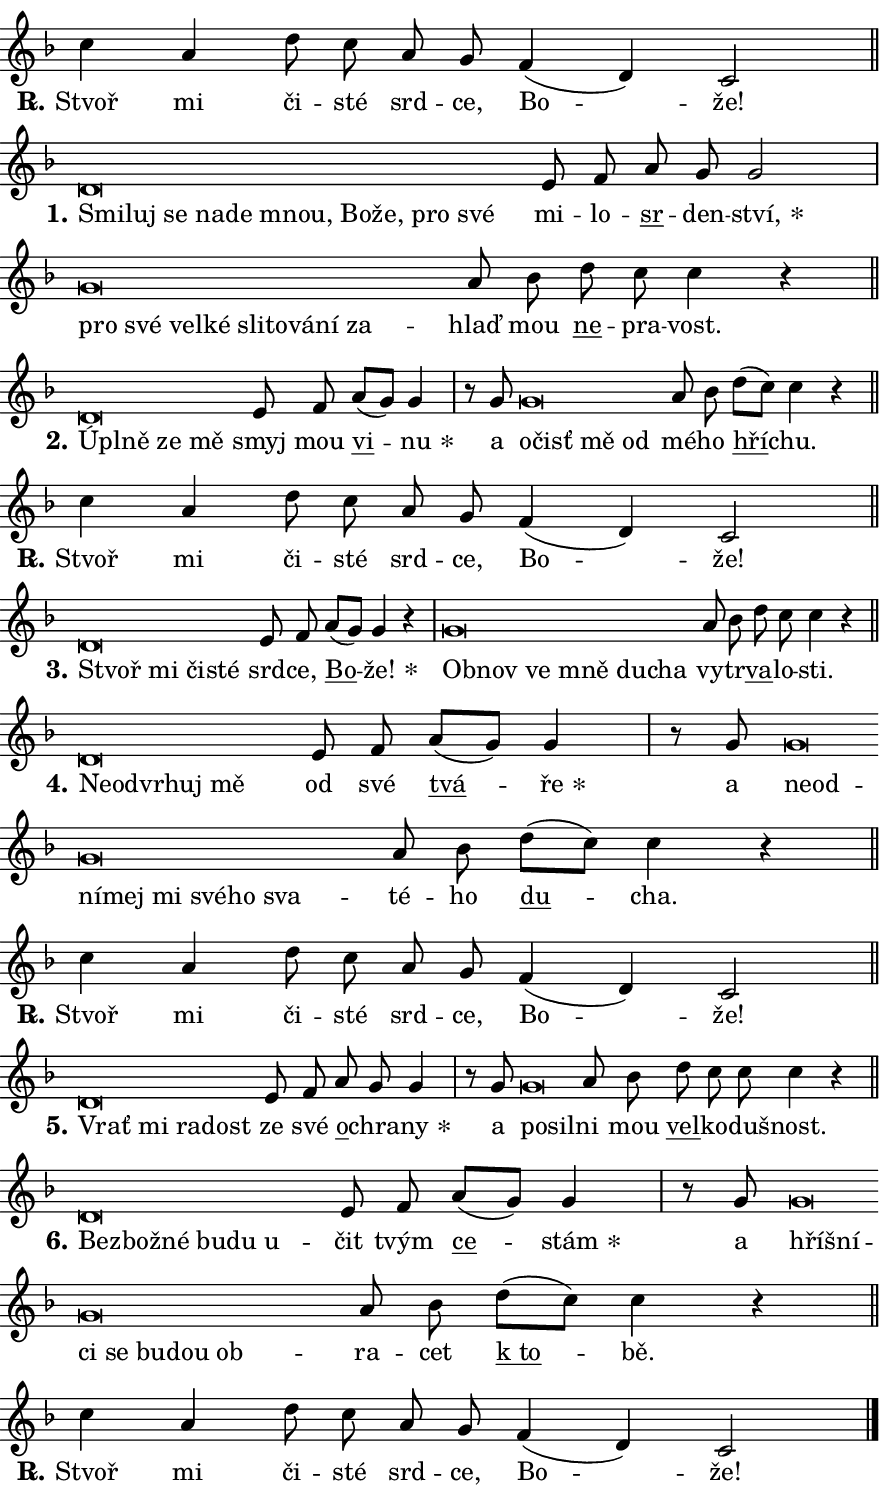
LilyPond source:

\version "2.24.0"
\header { tagline = "" }
\paper {
  indent = 0\cm
  top-margin = 0\cm
  right-margin = 0.13\cm % to fit lyric hyphens
  bottom-margin = 0\cm
  left-margin = 0\cm
  paper-width = 15\cm
  page-breaking = #ly:one-page-breaking
  system-system-spacing.basic-distance = #11
  score-system-spacing.basic-distance = #11
  ragged-last = ##f
}


%% Author: Thomas Morley
%% https://lists.gnu.org/archive/html/lilypond-user/2020-05/msg00002.html
#(define (line-position grob)
"Returns position of @var[grob} in current system:
   @code{'start}, if at first time-step
   @code{'end}, if at last time-step
   @code{'middle} otherwise
"
  (let* ((col (ly:item-get-column grob))
         (ln (ly:grob-object col 'left-neighbor))
         (rn (ly:grob-object col 'right-neighbor))
         (col-to-check-left (if (ly:grob? ln) ln col))
         (col-to-check-right (if (ly:grob? rn) rn col))
         (break-dir-left
           (and
             (ly:grob-property col-to-check-left 'non-musical #f)
             (ly:item-break-dir col-to-check-left)))
         (break-dir-right
           (and
             (ly:grob-property col-to-check-right 'non-musical #f)
             (ly:item-break-dir col-to-check-right))))
        (cond ((eqv? 1 break-dir-left) 'start)
              ((eqv? -1 break-dir-right) 'end)
              (else 'middle))))

#(define (tranparent-at-line-position vctor)
  (lambda (grob)
  "Relying on @code{line-position} select the relevant enry from @var{vctor}.
Used to determine transparency,"
    (case (line-position grob)
      ((end) (not (vector-ref vctor 0)))
      ((middle) (not (vector-ref vctor 1)))
      ((start) (not (vector-ref vctor 2))))))

noteHeadBreakVisibility =
#(define-music-function (break-visibility)(vector?)
"Makes @code{NoteHead}s transparent relying on @var{break-visibility}"
#{
  \override NoteHead.transparent =
    #(tranparent-at-line-position break-visibility)
#})

#(define delete-ledgers-for-transparent-note-heads
  (lambda (grob)
    "Reads whether a @code{NoteHead} is transparent.
If so this @code{NoteHead} is removed from @code{'note-heads} from
@var{grob}, which is supposed to be @code{LedgerLineSpanner}.
As a result ledgers are not printed for this @code{NoteHead}"
    (let* ((nhds-array (ly:grob-object grob 'note-heads))
           (nhds-list
             (if (ly:grob-array? nhds-array)
                 (ly:grob-array->list nhds-array)
                 '()))
           ;; Relies on the transparent-property being done before
           ;; Staff.LedgerLineSpanner.after-line-breaking is executed.
           ;; This is fragile ...
           (to-keep
             (remove
               (lambda (nhd)
                 (ly:grob-property nhd 'transparent #f))
               nhds-list)))
      ;; TODO find a better method to iterate over grob-arrays, similiar
      ;; to filter/remove etc for lists
      ;; For now rebuilt from scratch
      (set! (ly:grob-object grob 'note-heads)  '())
      (for-each
        (lambda (nhd)
          (ly:pointer-group-interface::add-grob grob 'note-heads nhd))
        to-keep))))

squashNotes = {
  \override NoteHead.X-extent = #'(-0.2 . 0.2)
  \override NoteHead.Y-extent = #'(-0.75 . 0)
  \override NoteHead.stencil =
    #(lambda (grob)
       (let ((pos (ly:grob-property grob 'staff-position)))
         (begin
           (if (< pos -7) (display "ERROR: Lower brevis then expected\n") (display ""))
           (if (<= pos -6) ly:text-interface::print ly:note-head::print))))
}
unSquashNotes = {
  \revert NoteHead.X-extent
  \revert NoteHead.Y-extent
  \revert NoteHead.stencil
}

hideNotes = \noteHeadBreakVisibility #begin-of-line-visible
unHideNotes = \noteHeadBreakVisibility #all-visible

% work-around for resetting accidentals
% https://lilypond.org/doc/v2.23/Documentation/notation/displaying-rhythms#unmetered-music
cadenzaMeasure = {
  \cadenzaOff
  \partial 1024 s1024
  \cadenzaOn
}

#(define-markup-command (accent layout props text) (markup?)
  "Underline accented syllable"
  (interpret-markup layout props
    #{\markup \override #'(offset . 4.3) \underline { #text }#}))

responsum = \markup \concat {
  "R" \hspace #-1.05 \path #0.1 #'((moveto 0 0.07) (lineto 0.9 0.8)) \hspace #0.05 "."
}

spaceSize = #0.6828661417322834 % exact space size for TeX Gyre Schola

\layout {
  \context {
    \Staff
    \remove "Time_signature_engraver"
    \override LedgerLineSpanner.after-line-breaking = #delete-ledgers-for-transparent-note-heads
  }
  \context {
    \Lyrics {
      \override LyricSpace.minimum-distance = \spaceSize
      \override LyricText.font-name = #"TeX Gyre Schola"
      \override LyricText.font-size = 1
      \override StanzaNumber.font-name = #"TeX Gyre Schola Bold"
      \override StanzaNumber.font-size = 1
    }
  }
  \context {
    \Score 
    \override NoteHead.text =
      #(lambda (grob) 
        (let ((pos (ly:grob-property grob 'staff-position)))
          #{\markup {
            \combine
              \halign #-0.55 \raise #(if (= pos -6) 0 0.5) \override #'(thickness . 2) \draw-line #'(3.2 . 0)
              \musicglyph "noteheads.sM1"
          }#}))
  }
}

% magnetic-lyrics.ily
%
%   written by
%     Jean Abou Samra <jean@abou-samra.fr>
%     Werner Lemberg <wl@gnu.org>
%
%   adapted by
%     Jiri Hon <jiri.hon@gmail.com>
%
% Version 2022-Apr-15

% https://www.mail-archive.com/lilypond-user@gnu.org/msg149350.html

#(define (Left_hyphen_pointer_engraver context)
   "Collect syllable-hyphen-syllable occurrences in lyrics and store
them in properties.  This engraver only looks to the left.  For
example, if the lyrics input is @code{foo -- bar}, it does the
following.

@itemize @bullet
@item
Set the @code{text} property of the @code{LyricHyphen} grob between
@q{foo} and @q{bar} to @code{foo}.

@item
Set the @code{left-hyphen} property of the @code{LyricText} grob with
text @q{foo} to the @code{LyricHyphen} grob between @q{foo} and
@q{bar}.
@end itemize

Use this auxiliary engraver in combination with the
@code{lyric-@/text::@/apply-@/magnetic-@/offset!} hook."
   (let ((hyphen #f)
         (text #f))
     (make-engraver
      (acknowledgers
       ((lyric-syllable-interface engraver grob source-engraver)
        (set! text grob)))
      (end-acknowledgers
       ((lyric-hyphen-interface engraver grob source-engraver)
        ;(when (not (grob::has-interface grob 'lyric-space-interface))
          (set! hyphen grob)));)
      ((stop-translation-timestep engraver)
       (when (and text hyphen)
         (ly:grob-set-object! text 'left-hyphen hyphen))
       (set! text #f)
       (set! hyphen #f)))))

#(define (lyric-text::apply-magnetic-offset! grob)
   "If the space between two syllables is less than the value in
property @code{LyricText@/.details@/.squash-threshold}, move the right
syllable to the left so that it gets concatenated with the left
syllable.

Use this function as a hook for
@code{LyricText@/.after-@/line-@/breaking} if the
@code{Left_@/hyphen_@/pointer_@/engraver} is active."
   (let ((hyphen (ly:grob-object grob 'left-hyphen #f)))
     (when hyphen
       (let ((left-text (ly:spanner-bound hyphen LEFT)))
         (when (grob::has-interface left-text 'lyric-syllable-interface)
           (let* ((common (ly:grob-common-refpoint grob left-text X))
                  (this-x-ext (ly:grob-extent grob common X))
                  (left-x-ext
                   (begin
                     ;; Trigger magnetism for left-text.
                     (ly:grob-property left-text 'after-line-breaking)
                     (ly:grob-extent left-text common X)))
                  ;; `delta` is the gap width between two syllables.
                  (delta (- (interval-start this-x-ext)
                            (interval-end left-x-ext)))
                  (details (ly:grob-property grob 'details))
                  (threshold (assoc-get 'squash-threshold details 0.2)))
             (when (< delta threshold)
               (let* (;; We have to manipulate the input text so that
                      ;; ligatures crossing syllable boundaries are not
                      ;; disabled.  For languages based on the Latin
                      ;; script this is essentially a beautification.
                      ;; However, for non-Western scripts it can be a
                      ;; necessity.
                      (lt (ly:grob-property left-text 'text))
                      (rt (ly:grob-property grob 'text))
                      (is-space (grob::has-interface hyphen 'lyric-space-interface))
                      (space (if is-space " " ""))
                      (extra-delta (if is-space spaceSize 0))
                      ;; Append new syllable.
                      (ltrt-space (if (and (string? lt) (string? rt))
                                (string-append lt space rt)
                                (make-concat-markup (list lt space rt))))
                      ;; Right-align `ltrt` to the right side.
                      (ltrt-space-markup (grob-interpret-markup
                               grob
                               (make-translate-markup
                                (cons (interval-length this-x-ext) 0)
                                (make-right-align-markup ltrt-space)))))
                 (begin
                   ;; Don't print `left-text`.
                   (ly:grob-set-property! left-text 'stencil #f)
                   ;; Set text and stencil (which holds all collected
                   ;; syllables so far) and shift it to the left.
                   (ly:grob-set-property! grob 'text ltrt-space)
                   (ly:grob-set-property! grob 'stencil ltrt-space-markup)
                   (ly:grob-translate-axis! grob (- (- delta extra-delta)) X))))))))))


#(define (lyric-hyphen::displace-bounds-first grob)
   ;; Make very sure this callback isn't triggered too early.
   (let ((left (ly:spanner-bound grob LEFT))
         (right (ly:spanner-bound grob RIGHT)))
     (ly:grob-property left 'after-line-breaking)
     (ly:grob-property right 'after-line-breaking)
     (ly:lyric-hyphen::print grob)))

squashThreshold = #0.4

\layout {
  \context {
    \Lyrics
    \consists #Left_hyphen_pointer_engraver
    \override LyricText.after-line-breaking =
      #lyric-text::apply-magnetic-offset!
    \override LyricHyphen.stencil = #lyric-hyphen::displace-bounds-first
    \override LyricText.details.squash-threshold = \squashThreshold
    \override LyricHyphen.minimum-distance = 0
    \override LyricHyphen.minimum-length = \squashThreshold
  }
}

squashText = \override LyricText.details.squash-threshold = 9999
unSquashText = \override LyricText.details.squash-threshold = \squashThreshold

leftText = \override LyricText.self-alignment-X = #LEFT
unLeftText = \revert LyricText.self-alignment-X

starOffset = #(lambda (grob) 
                (let ((x_offset (ly:self-alignment-interface::aligned-on-x-parent grob)))
                  (if (= x_offset 0) 0 (+ x_offset 1.2))))

star = #(define-music-function (syllable)(string?)
"Append star separator at the end of a syllable"
#{
  \once \override LyricText.X-offset = #starOffset
  \lyricmode { \markup {
    #syllable
    \override #'((font-name . "TeX Gyre Schola Bold")) \hspace #0.2 \lower #0.65 \larger "*"
  } }
#})

starAccent = #(define-music-function (syllable)(string?)
"Append star separator at the end of a syllable and make accent"
#{
  \once \override LyricText.X-offset = #starOffset
  \lyricmode { \markup {
    \accent #syllable
    \override #'((font-name . "TeX Gyre Schola Bold")) \hspace #0.2 \lower #0.65 \larger "*"
  } }
#})

breath = #(define-music-function (syllable)(string?)
"Append breathing indicator at the end of a syllable"
#{
  \lyricmode { \markup { #syllable "+" } }
#})

optionalBreath = #(define-music-function (syllable)(string?)
"Append optional breathing indicator at the end of a syllable"
#{
  \lyricmode { \markup { #syllable "(+)" } }
#})


\score {
    <<
        \new Voice = "melody" { \cadenzaOn \key f \major \relative { c''4 a d8 c a g \bar "" f4( d) c2 \cadenzaMeasure \bar "||" \break } }
        \new Lyrics \lyricsto "melody" { \lyricmode { \set stanza = \responsum
Stvoř mi či -- sté srd -- ce, Bo -- že! } }
    >>
    \layout {}
}

\score {
    <<
        \new Voice = "melody" { \cadenzaOn \key f \major \relative { \squashNotes d'\breve*1/16 \hideNotes \breve*1/16 \bar "" \breve*1/16 \bar "" \breve*1/16 \bar "" \breve*1/16 \bar "" \breve*1/16 \bar "" \breve*1/16 \bar "" \breve*1/16 \bar "" \breve*1/16 \breve*1/16 \bar "" \unHideNotes \unSquashNotes e8 f \bar "" a g g2 \cadenzaMeasure \bar "|" \squashNotes g\breve*1/16 \hideNotes \breve*1/16 \bar "" \breve*1/16 \bar "" \breve*1/16 \bar "" \breve*1/16 \bar "" \breve*1/16 \bar "" \breve*1/16 \bar "" \breve*1/16 \breve*1/16 \bar "" \unHideNotes \unSquashNotes a8 bes \bar "" d c c4 r \cadenzaMeasure \bar "||" \break } }
        \new Lyrics \lyricsto "melody" { \lyricmode { \set stanza = "1."
\leftText Smi -- \squashText luj se na -- de mnou, Bo -- že, pro své \unLeftText \unSquashText mi -- lo -- \markup \accent sr -- den -- \star ství, \leftText pro \squashText své vel -- ké sli -- to -- vá -- ní za -- \unLeftText \unSquashText hlaď mou \markup \accent ne -- pra -- vost. } }
    >>
    \layout {}
}

\score {
    <<
        \new Voice = "melody" { \cadenzaOn \key f \major \relative { \squashNotes d'\breve*1/16 \hideNotes \breve*1/16 \bar "" \breve*1/16 \breve*1/16 \bar "" \unHideNotes \unSquashNotes e8 f \bar "" a[( g)] g4 \cadenzaMeasure \bar "|" r8 g8 \squashNotes g\breve*1/16 \hideNotes \breve*1/16 \bar "" \breve*1/16 \breve*1/16 \bar "" \unHideNotes \unSquashNotes a8 bes \bar "" d[( c)] c4 r \cadenzaMeasure \bar "||" \break } }
        \new Lyrics \lyricsto "melody" { \lyricmode { \set stanza = "2."
\leftText Úpl -- \squashText ně ze mě \unLeftText \unSquashText smyj mou \markup \accent vi -- \star nu a \leftText o -- \squashText čisť mě od \unLeftText \unSquashText mé -- ho \markup \accent hří -- chu. } }
    >>
    \layout {}
}

\score {
    <<
        \new Voice = "melody" { \cadenzaOn \key f \major \relative { c''4 a d8 c a g \bar "" f4( d) c2 \cadenzaMeasure \bar "||" \break } }
        \new Lyrics \lyricsto "melody" { \lyricmode { \set stanza = \responsum
Stvoř mi či -- sté srd -- ce, Bo -- že! } }
    >>
    \layout {}
}

\score {
    <<
        \new Voice = "melody" { \cadenzaOn \key f \major \relative { \squashNotes d'\breve*1/16 \hideNotes \breve*1/16 \bar "" \breve*1/16 \breve*1/16 \bar "" \unHideNotes \unSquashNotes e8 f \bar "" a[( g)] g4 r \cadenzaMeasure \bar "|" \squashNotes g\breve*1/16 \hideNotes \breve*1/16 \bar "" \breve*1/16 \bar "" \breve*1/16 \bar "" \breve*1/16 \breve*1/16 \bar "" \unHideNotes \unSquashNotes a8 bes \bar "" d c c4 r \cadenzaMeasure \bar "||" \break } }
        \new Lyrics \lyricsto "melody" { \lyricmode { \set stanza = "3."
\leftText Stvoř \squashText mi či -- sté \unLeftText \unSquashText srd -- ce, \markup \accent Bo -- \star že! \leftText Ob -- \squashText nov ve mně du -- cha \unLeftText \unSquashText vy -- tr -- \markup \accent va -- lo -- sti. } }
    >>
    \layout {}
}

\score {
    <<
        \new Voice = "melody" { \cadenzaOn \key f \major \relative { \squashNotes d'\breve*1/16 \hideNotes \breve*1/16 \bar "" \breve*1/16 \bar "" \breve*1/16 \breve*1/16 \bar "" \unHideNotes \unSquashNotes e8 f \bar "" a[( g)] g4 \cadenzaMeasure \bar "|" r8 g8 \squashNotes g\breve*1/16 \hideNotes \breve*1/16 \bar "" \breve*1/16 \bar "" \breve*1/16 \bar "" \breve*1/16 \bar "" \breve*1/16 \bar "" \breve*1/16 \breve*1/16 \bar "" \unHideNotes \unSquashNotes a8 bes \bar "" d[( c)] c4 r \cadenzaMeasure \bar "||" \break } }
        \new Lyrics \lyricsto "melody" { \lyricmode { \set stanza = "4."
\leftText Ne -- \squashText od -- vr -- huj mě \unLeftText \unSquashText od své \markup \accent tvá -- \star ře a \leftText ne -- \squashText od -- ní -- mej mi své -- ho sva -- \unLeftText \unSquashText té -- ho \markup \accent du -- cha. } }
    >>
    \layout {}
}

\score {
    <<
        \new Voice = "melody" { \cadenzaOn \key f \major \relative { c''4 a d8 c a g \bar "" f4( d) c2 \cadenzaMeasure \bar "||" \break } }
        \new Lyrics \lyricsto "melody" { \lyricmode { \set stanza = \responsum
Stvoř mi či -- sté srd -- ce, Bo -- že! } }
    >>
    \layout {}
}

\score {
    <<
        \new Voice = "melody" { \cadenzaOn \key f \major \relative { \squashNotes d'\breve*1/16 \hideNotes \breve*1/16 \bar "" \breve*1/16 \breve*1/16 \bar "" \unHideNotes \unSquashNotes e8 f \bar "" a g g4 \cadenzaMeasure \bar "|" r8 g8 \squashNotes g\breve*1/16 \hideNotes \breve*1/16 \bar "" \unHideNotes \unSquashNotes a8 bes \bar "" d c c c4 r \cadenzaMeasure \bar "||" \break } }
        \new Lyrics \lyricsto "melody" { \lyricmode { \set stanza = "5."
\leftText Vrať \squashText mi ra -- dost \unLeftText \unSquashText ze své \markup \accent o -- chra -- \star ny a \leftText po -- \squashText sil -- \unLeftText \unSquashText ni mou \markup \accent vel -- ko -- du -- šnost. } }
    >>
    \layout {}
}

\score {
    <<
        \new Voice = "melody" { \cadenzaOn \key f \major \relative { \squashNotes d'\breve*1/16 \hideNotes \breve*1/16 \bar "" \breve*1/16 \bar "" \breve*1/16 \bar "" \breve*1/16 \breve*1/16 \bar "" \unHideNotes \unSquashNotes e8 f \bar "" a[( g)] g4 \cadenzaMeasure \bar "|" r8 g8 \squashNotes g\breve*1/16 \hideNotes \breve*1/16 \bar "" \breve*1/16 \bar "" \breve*1/16 \bar "" \breve*1/16 \bar "" \breve*1/16 \breve*1/16 \bar "" \unHideNotes \unSquashNotes a8 bes \bar "" d[( c)] c4 r \cadenzaMeasure \bar "||" \break } }
        \new Lyrics \lyricsto "melody" { \lyricmode { \set stanza = "6."
\leftText Bez -- \squashText bož -- né bu -- du u -- \unLeftText \unSquashText čit tvým \markup \accent ce -- \star stám a \leftText hří -- \squashText šní -- ci se bu -- dou ob -- \unLeftText \unSquashText ra -- cet \markup \accent "k to" -- bě. } }
    >>
    \layout {}
}

\score {
    <<
        \new Voice = "melody" { \cadenzaOn \key f \major \relative { c''4 a d8 c a g \bar "" f4( d) c2 \cadenzaMeasure \bar "||" \break } \bar "|." }
        \new Lyrics \lyricsto "melody" { \lyricmode { \set stanza = \responsum
Stvoř mi či -- sté srd -- ce, Bo -- že! } }
    >>
    \layout {}
}
